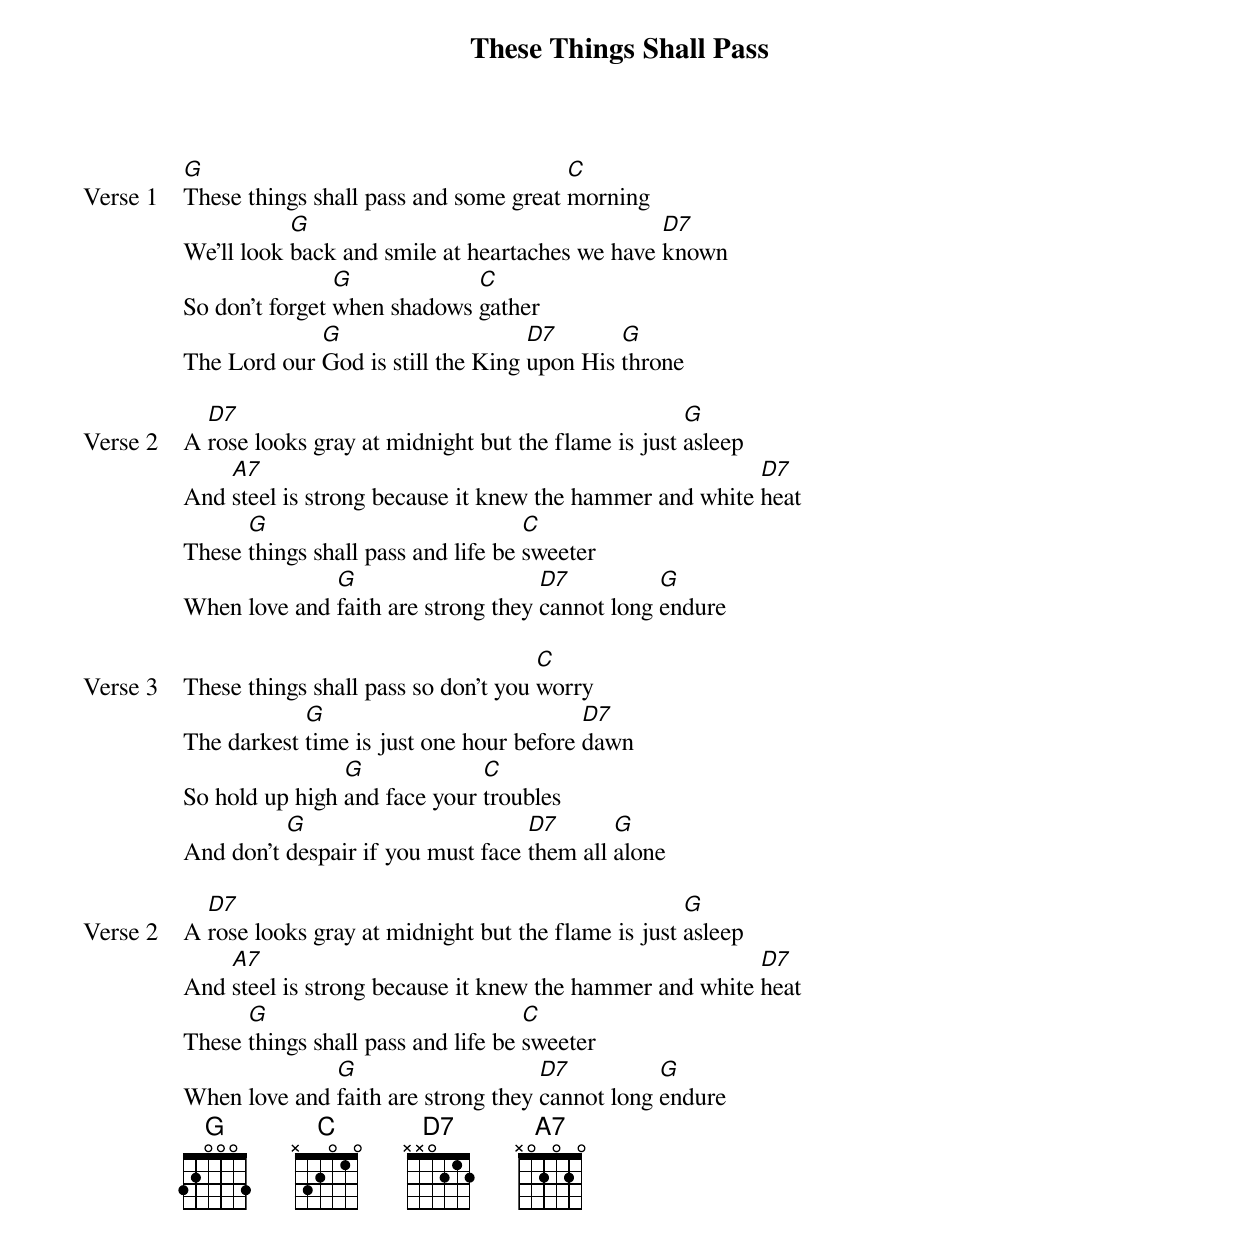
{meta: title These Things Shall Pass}
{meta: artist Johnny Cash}
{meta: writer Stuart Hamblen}

{start_of_verse: Verse 1}
[G]These things shall pass and some great [C]morning
We'll look [G]back and smile at heartaches we have [D7]known
So don't forget [G]when shadows [C]gather
The Lord our [G]God is still the King [D7]upon His [G]throne
{end_of_verse}

{start_of_verse: Verse 2}
A [D7]rose looks gray at midnight but the flame is just [G]asleep
And [A7]steel is strong because it knew the hammer and white [D7]heat
These [G]things shall pass and life be [C]sweeter
When love and [G]faith are strong they [D7]cannot long [G]endure
{end_of_verse}

{start_of_verse: Verse 3}
These things shall pass so don't you [C]worry
The darkest [G]time is just one hour before [D7]dawn
So hold up high [G]and face your [C]troubles
And don't [G]despair if you must face [D7]them all [G]alone
{end_of_verse}

{start_of_verse: Verse 2}
A [D7]rose looks gray at midnight but the flame is just [G]asleep
And [A7]steel is strong because it knew the hammer and white [D7]heat
These [G]things shall pass and life be [C]sweeter
When love and [G]faith are strong they [D7]cannot long [G]endure
{end_of_verse}
